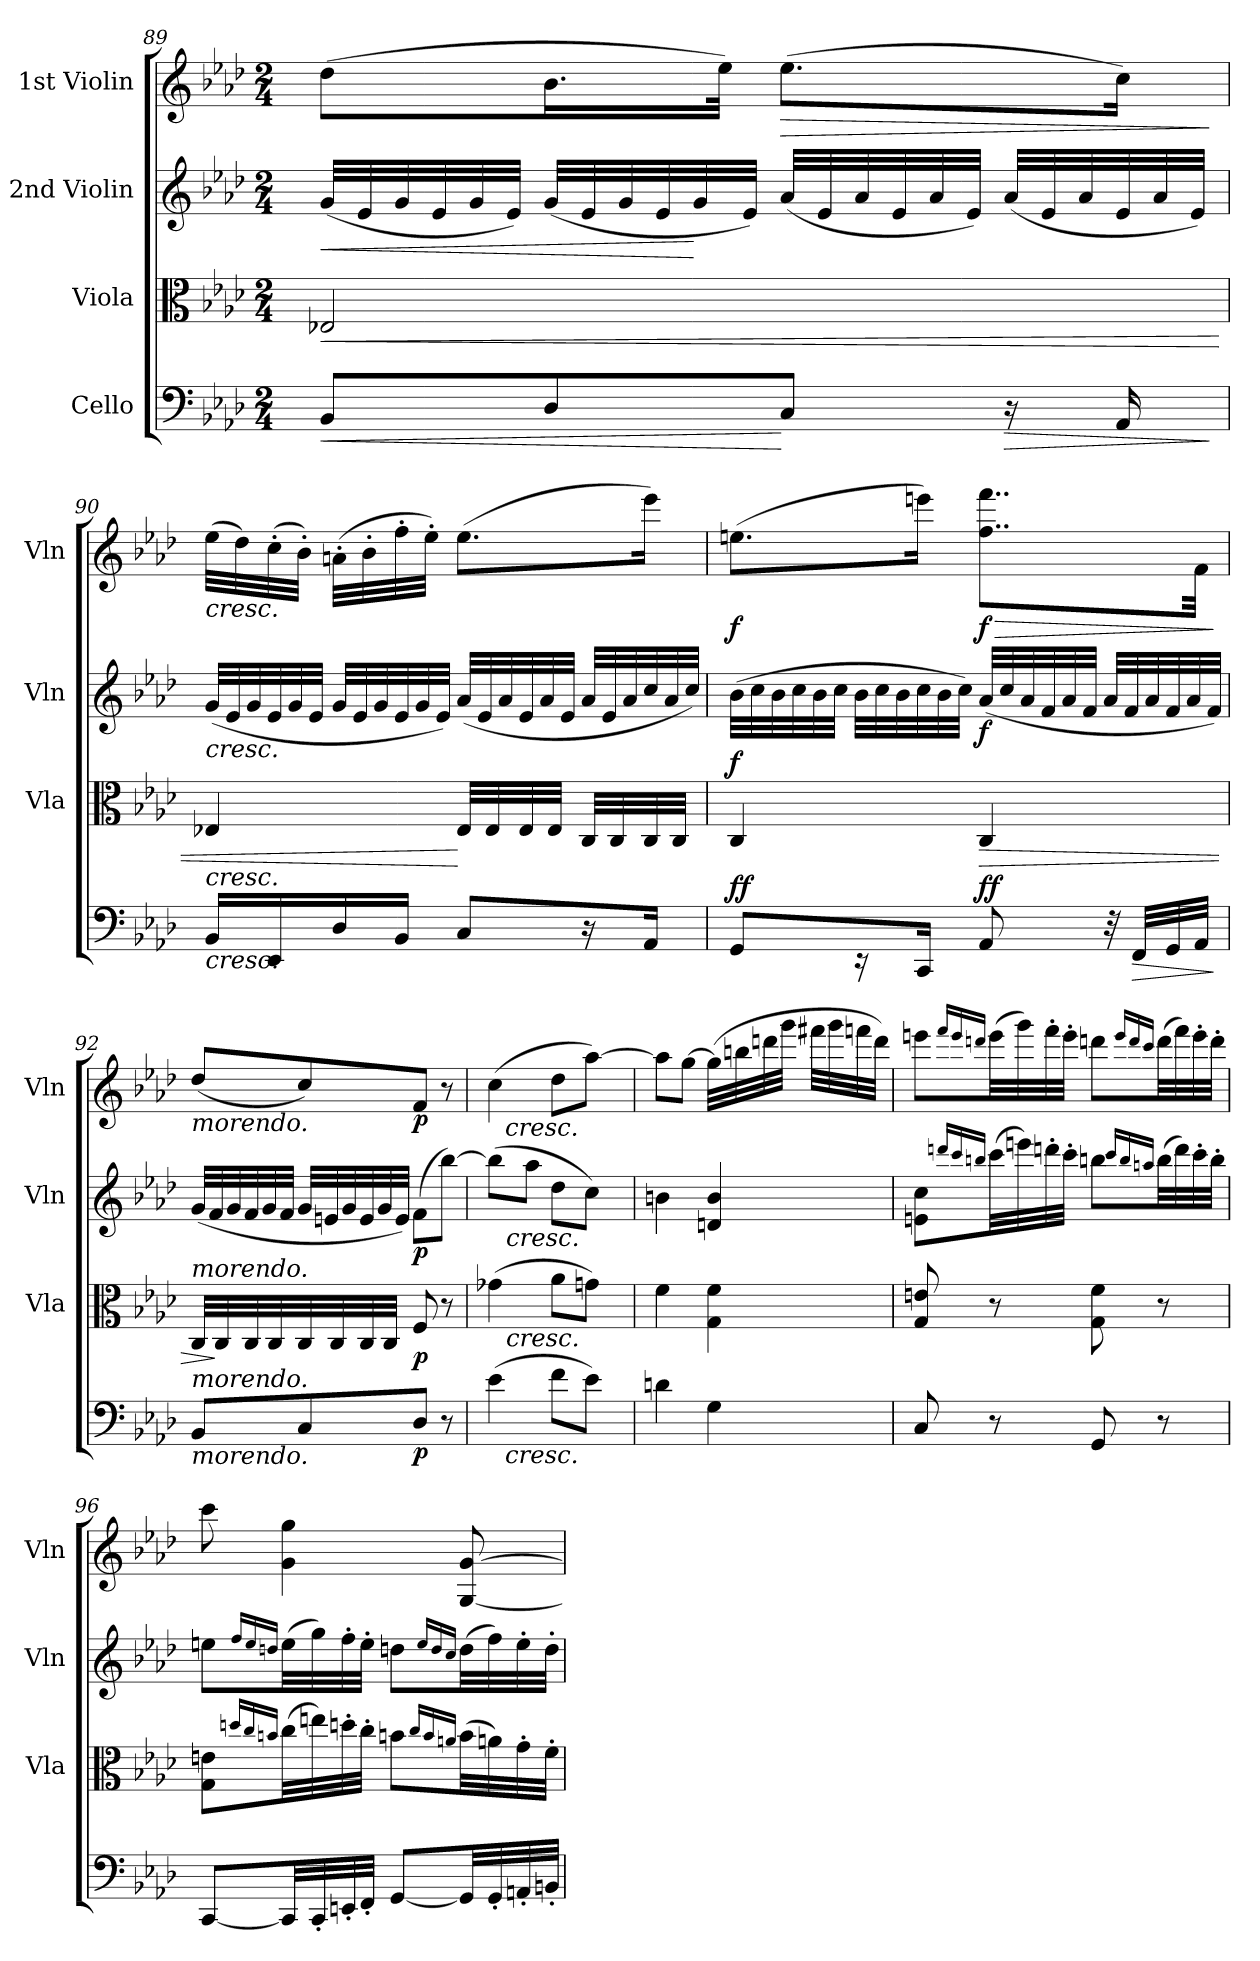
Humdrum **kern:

**kern	**dynam	**kern	**dynam	**kern	**dynam	**kern	**dynam
*part4	*part4	*part3	*part3	*part2	*part2	*part1	*part1
*staff4	*staff4	*staff3	*staff3	*staff2	*staff2	*staff1	*staff1
*I"Cello	*	*I"Viola	*	*I"2nd Violin	*	*I"1st Violin	*
*	*	*I'Vla	*	*I'Vln	*	*I'Vln	*
*clefF4	*	*clefC3	*	*clefG2	*	*clefG2	*
*k[b-e-a-d-]	*	*k[b-e-a-d-]	*	*k[b-e-a-d-]	*	*k[b-e-a-d-]	*
*f:	*	*f:	*	*f:	*	*f:	*
*M2/4	*	*M2/4	*	*M2/4	*	*M2/4	*
=89	=89	=89	=89	=89	=89	=89	=89
!	!LO:HP:b	!	!LO:HP:b	!	!	!	!
!	!	!	!LO:HP:n=1:b	!	!	!	!
*	*	*	*	*Xtuplet	*	*	*
!	!	!	!	!	!LO:HP:b	!	!
8BB-/L	<	2E-X/	< >	(<48g/LLL	<	(>8dd-\L	.
.	.	.	.	48e-/	.	.	.
.	.	.	.	48g/	.	.	.
.	.	.	.	48e-/	.	.	.
.	.	.	.	48g/	.	.	.
.	.	.	.	48e-/JJJ)	.	.	.
8D-/	.	.	.	(<48g/LLL	.	16.b-\L	.
.	.	.	.	48e-/	.	.	.
.	.	.	.	48g/	.	.	.
.	.	.	.	48e-/	.	.	.
.	.	.	.	48g/	[	.	.
.	.	.	.	.	.	32ee-\JJk)	.
.	.	.	.	48e-/JJJ)	.	.	.
!	!	!	!	!	!	!	!LO:HP:b
8C/J	[	.	.	(<48a-/LLL	.	(>8.ee-\L	>
.	.	.	.	48e-/	.	.	.
.	.	.	.	48a-/	.	.	.
.	.	.	.	48e-/	.	.	.
.	.	.	.	48a-/	.	.	.
.	.	.	.	48e-/JJJ)	.	.	.
!	!LO:HP:b	!	!	!	!	!	!
16r	>	.	.	(<48a-/LLL	.	.	.
.	.	.	.	48e-/	.	.	.
.	.	.	.	48a-/	.	.	.
16AA-/	.	.	.	48e-/	.	16cc\Jk)	.
.	.	.	.	48a-/	.	.	.
.	.	.	.	48e-/JJJ)	.	.	.
.	]	.	.	.	.	.	]
!!LO:PB:g=z
=90	=90	=90	=90	=90	=90	=90	=90
!	!	!	!	!	!	!LO:TX:b:i:t=cresc.	!
!	!	!	!	!LO:TX:b:i:t=cresc.	!	!	!
!	!	!LO:TX:b:i:t=cresc.	!	!	!	!	!
!LO:TX:b:i:t=cresc.	!	!	!	!	!	!	!
16BB-/LL	.	4E-X/	.	(<48g/LLL	.	(>32ee-\LLL	.
.	.	.	.	48e-/	.	.	.
.	.	.	.	.	.	32dd-\)	.
.	.	.	.	48g/	.	.	.
16EE-/	.	.	.	48e-/	.	(>32cc'>\	.
.	.	.	.	48g/	.	.	.
.	.	.	.	.	.	32b-'>\JJJ)	.
.	.	.	.	48e-/JJJ	.	.	.
16D-/	.	.	.	48g/LLL	.	(>32an'>\LLL	.
.	.	.	.	48e-/	.	.	.
.	.	.	.	.	.	32b-'>\	.
.	.	.	.	48g/	.	.	.
16BB-/JJ	.	.	.	48e-/	.	32ff'>\	.
.	.	.	.	48g/	.	.	.
.	.	.	.	.	.	32ee-'>\JJJ)	.
.	.	.	.	48e-/JJJ)	.	.	.
8C/L	.	32E-/LLL	[	(<48a-/LLL	.	(>8.ee-\L	.
.	.	.	.	48e-/	.	.	.
.	.	32E-/	]	.	.	.	.
.	.	.	.	48a-/	.	.	.
.	.	32E-/	.	48e-/	.	.	.
.	.	.	.	48a-/	.	.	.
.	.	32E-/JJJ	.	.	.	.	.
.	.	.	.	48e-/JJJ	.	.	.
16r	.	32C/LLL	.	48a-/LLL	.	.	.
.	.	.	.	48e-/	.	.	.
.	.	32C/	.	.	.	.	.
.	.	.	.	48a-/	.	.	.
16AA-/Jk	.	32C/	.	48cc/	.	16eee-\Jk)	.
.	.	.	.	48a-/	.	.	.
.	.	32C/JJJ	.	.	.	.	.
.	.	.	.	48cc/JJJ)	.	.	.
=91	=91	=91	=91	=91	=91	=91	=91
!	!LO:DY:b	!	!	!	!	!	!
!	!LO:DY:n=1:a	!	!LO:DY:a	!	!	!	!LO:DY:b
8GG/L	f f	4C/	f	(>48b-\LLL	.	(>8.een\L	f
.	.	.	.	48cc\	.	.	.
.	.	.	.	48b-\	.	.	.
.	.	.	.	48cc\	.	.	.
.	.	.	.	48b-\	.	.	.
.	.	.	.	48cc\JJJ	.	.	.
16r	.	.	.	48b-\LLL	.	.	.
.	.	.	.	48cc\	.	.	.
.	.	.	.	48b-\	.	.	.
16CC/Jk	.	.	.	48cc\	.	16eeen\Jk)	.
.	.	.	.	48b-\	.	.	.
.	.	.	.	48cc\JJJ)	.	.	.
!	!LO:DY:n=2:a	!	!LO:HP:b	!	!	!	!LO:HP:b
!	!LO:DY:n=3:b	!	!	!	!LO:DY:b	!	!LO:DY:n=1:b
8AA-/	f f	4C/	>	(<48a-/LLL	f	8..ff\ 8..fff\L	> f
.	.	.	.	48cc/	.	.	.
.	.	.	.	48a-/	.	.	.
.	.	.	.	48f/	.	.	.
.	.	.	.	48a-/	.	.	.
.	.	.	.	48f/JJJ	.	.	.
32r	.	.	.	48a-/LLL	.	.	.
.	.	.	.	48f/	.	.	.
!	!LO:HP:b	!	!	!	!	!	!
32FF/LLL	>	.	.	.	.	.	.
.	.	.	.	48a-/	.	.	.
32GG/	.	.	.	48f/	.	.	.
.	.	.	.	48a-/	.	.	.
32AA-/JJJ	.	.	.	.	.	32f\Jkk	.
.	.	.	.	48f/JJJ)	.	.	.
.	]	.	.	.	.	.	]
=92	=92	=92	=92	=92	=92	=92	=92
!	!	!	!	!	!	!LO:TX:b:i:t=morendo.	!
!	!	!LO:TX:a:i:t=morendo.	!	!	!	!	!
!LO:TX:a:i:t=morendo.	!	!	!	!	!	!	!
!LO:TX:b:i:t=morendo.	!	!	!	!	!	!	!
8BB-/L	.	32C/LLL	.	(<48g/LLL	.	(<8dd-/L	.
.	.	.	.	48f/	.	.	.
.	.	32C/	]	.	.	.	.
.	.	.	.	48g/	.	.	.
.	.	32C/	.	48f/	.	.	.
.	.	.	.	48g/	.	.	.
.	.	32C/	.	.	.	.	.
.	.	.	.	48f/JJJ	.	.	.
8C/	.	32C/	.	48g/LLL	.	8cc/)	.
.	.	.	.	48en/	.	.	.
.	.	32C/	.	.	.	.	.
.	.	.	.	48g/	.	.	.
.	.	32C/	.	48e/	.	.	.
.	.	.	.	48g/	.	.	.
.	.	32C/JJJ	.	.	.	.	.
.	.	.	.	48e/JJJ)	.	.	.
!	!LO:DY:b	!	!LO:DY:b	!	!LO:DY:b	!	!LO:DY:b
8D-/J	p	8F/	p	(>8f\L	p	8f/J	p
8r	.	8r	.	[8bb-\J)	.	8r	.
=93	=93	=93	=93	=93	=93	=93	=93
!	!	!LO:TX:b:t=arco	!	!	!	!	!
*^	*	*^	*	*^	*	*^	*
(>4e-\	32.ryy	.	(>4g-X\	24ryy	.	(>8bb-\L]	24ryy	.	(>4cc\	32.ryy	.
.	.	.	.	192ryy	.	.	192ryy	.	.	.	.
!	!	!	!	!	!	!	!	!	!	!LO:TX:b:i:t=cresc.	!
!	!LO:TX:b:i:t=cresc.	!	!	!	!	!	!	!	!	!	!
.	4ryy	.	.	768ryy	.	.	768ryy	.	.	4ryy	.
!	!	!	!	!	!	!	!LO:TX:b:i:t=cresc.	!	!	!	!
!	!	!	!	!LO:TX:b:i:t=cresc.	!	!	!	!	!	!	!
.	.	.	.	3ryy	.	.	3ryy	.	.	.	.
.	.	.	.	.	.	8aa-\J	.	.	.	.	.
8f\L	.	.	8a-\L	.	.	8dd-\L	.	.	8dd-\L	.	.
.	8ryy	.	.	.	.	.	.	.	.	8ryy	.
8e-\J)	.	.	8gn\J)	.	.	8cc\J)	.	.	[8aa-\J)	.	.
.	.	.	.	12ryy	.	.	12ryy	.	.	.	.
.	16ryy	.	.	.	.	.	.	.	.	16ryy	.
.	.	.	.	48ryy	.	.	48ryy	.	.	.	.
.	64ryy	.	.	.	.	.	.	.	.	64ryy	.
.	.	.	.	96ryy	.	.	96ryy	.	.	.	.
.	.	.	.	384.ryy	.	.	384.ryy	.	.	.	.
*v	*v	*	*	*	*	*v	*v	*	*v	*v	*
*	*	*v	*v	*	*	*	*	*
!!LO:LB:g=z
=94	=94	=94	=94	=94	=94	=94	=94
4dn\	.	4f\	.	4bn\	.	8aa-\L]	.
.	.	.	.	.	.	[8gg\J	.
4G\	.	4G\ 4f\	.	4dn/ 4b/	.	(>32gg\LLL]	.
.	.	.	.	.	.	32bbn\	.
.	.	.	.	.	.	32dddn\	.
.	.	.	.	.	.	32ggg\JJJ	.
.	.	.	.	.	.	32fff#X\LLL	.
.	.	.	.	.	.	32ggg\	.
.	.	.	.	.	.	32fffn\	.
.	.	.	.	.	.	32ddd\JJJ)	.
=95	=95	=95	=95	=95	=95	=95	=95
8C/	.	8G/ 8en/	.	8en\ 8cc\L	.	8eeen\L	.
.	.	.	.	16qdddn/LL	.	16qfff/LL	.
.	.	.	.	16qccc/	.	16qeee/	.
.	.	.	.	16qbbn/JJ	.	16qdddn/JJ	.
8r	.	8r	.	(>32ccc\LL	.	(>32eee\LL	.
.	.	.	.	32eeen\)	.	32ggg\)	.
.	.	.	.	32ddd'>\	.	32fff'>\	.
.	.	.	.	32ccc'>\JJJ	.	32eee'>\JJJ	.
8GG/	.	8G\ 8f\	.	8bb\L	.	8ddd\L	.
.	.	.	.	16qccc/LL	.	16qeee/LL	.
.	.	.	.	16qbb/	.	16qddd/	.
.	.	.	.	16qaan/JJ	.	16qccc/JJ	.
8r	.	8r	.	(>32bb\LL	.	(>32ddd\LL	.
.	.	.	.	32ddd\)	.	32fff\)	.
.	.	.	.	32ccc'>\	.	32eee'>\	.
.	.	.	.	32bb'>\JJJ	.	32ddd'>\JJJ	.
=96	=96	=96	=96	=96	=96	=96	=96
[8CC/L	.	8G\ 8en\L	.	8een\L	.	8ccc\	.
.	.	16qddn/LL	.	16qff/LL	.	.	.
.	.	16qcc/	.	16qee/	.	.	.
.	.	16qbn/JJ	.	16qddn/JJ	.	.	.
32CC/LL]	.	(>32cc\LL	.	(>32ee\LL	.	4g\ 4gg\	.
32CC'</	.	32een\)	.	32gg\)	.	.	.
32EEn'</	.	32dd'>\	.	32ff'>\	.	.	.
32FF'</JJJ	.	32cc'>\JJJ	.	32ee'>\JJJ	.	.	.
[8GG/L	.	8b\L	.	8dd\L	.	.	.
.	.	16qcc/LL	.	16qee/LL	.	.	.
.	.	16qb/	.	16qdd/	.	.	.
.	.	16qan/JJ	.	16qcc/JJ	.	.	.
32GG/LL]	.	(>32b\LL	.	(>32dd\LL	.	[8G/ [8g/	.
32GG'</	.	32a\)	.	32ff\)	.	.	.
32AAn'</	.	32g'>\	.	32ee'>\	.	.	.
32BBn'</JJJ	.	32f'>\JJJ	.	32dd'>\JJJ	.	.	.
=	=	=	=	=	=	=	=
*-	*-	*-	*-	*-	*-	*-	*-
